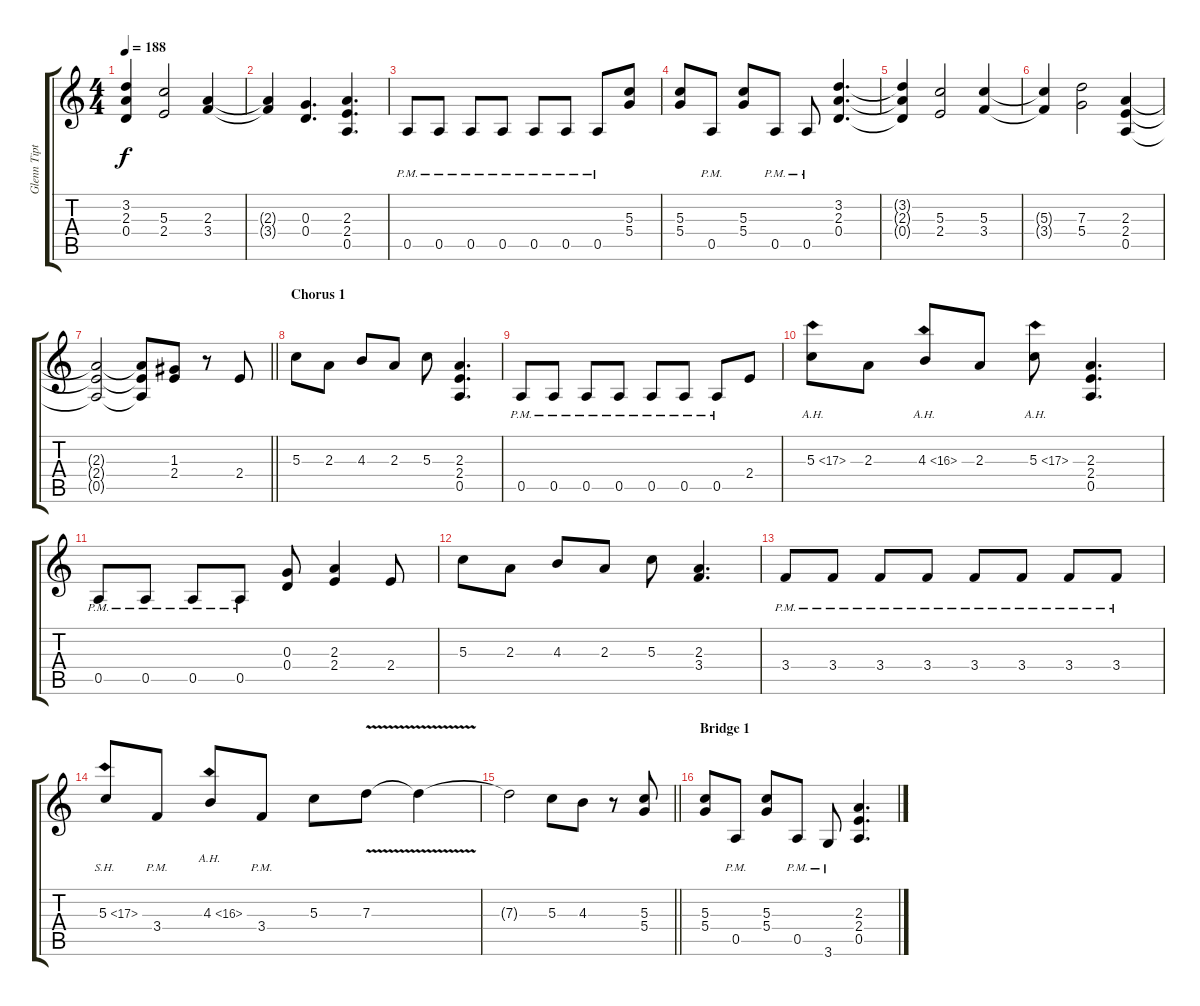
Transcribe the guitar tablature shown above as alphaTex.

\track ("Glenn Tipton" "Glenn Tipt") {instrument distortionguitar}
\staff {score tabs}
\tuning (E4 B3 G3 D3 A2 E2) {hide}
\ts (4 4)
\tempo 188
\clef g2
\ks c
(3.2{t} 2.3{t} 0.4{t}).4{dy f} (5.3 2.4).2 (2.3 3.4).4 |
(2.3{t} 3.4{t}).4 (0.3 0.4).4{d} (2.3 2.4 0.5).4{d} |
0.5{pm}.8 0.5{pm}.8 0.5{pm}.8 0.5{pm}.8 0.5{pm}.8 0.5{pm}.8 0.5{pm}.8 (5.3 5.4).8 |
(5.3 5.4).8 0.5{pm}.8 (5.3 5.4).8 0.5{pm}.8 0.5{pm}.8 (3.2 2.3 0.4).4{d} |
(3.2{t} 2.3{t} 0.4{t}).4 (5.3 2.4).2 (5.3 3.4).4 |
(5.3{t} 3.4{t}).4 (7.3 5.4).2 (2.3 2.4 0.5).4 |
\barLineRight lightlight
(2.3{t} 2.4{t} 0.5{t}).2 (2.3{t} 2.4{t} 0.5{t}).8 (1.3 2.4).8 r.8 2.4.8 |
\section ("" "Chorus 1")
5.3.8 2.3.8 4.3.8 2.3.8 5.3.8 (2.3 2.4 0.5).4{d} |
0.5{pm}.8 0.5{pm}.8 0.5{pm}.8 0.5{pm}.8 0.5{pm}.8 0.5{pm}.8 0.5{pm}.8 2.4.8 |
5.3{ah 12}.8 2.3.8 4.3{ah 12}.8 2.3.8 5.3{ah 12}.8 (2.3 2.4 0.5).4{d} |
0.5{pm}.8 0.5{pm}.8 0.5{pm}.8 0.5{pm}.8 (0.3 0.4).8 (2.3 2.4).4 2.4.8 |
5.3.8 2.3.8 4.3.8 2.3.8 5.3.8 (2.3 3.4).4{d} |
3.4{pm}.8 3.4{pm}.8 3.4{pm}.8 3.4{pm}.8 3.4{pm}.8 3.4{pm}.8 3.4{pm}.8 3.4{pm}.8 |
5.3{sh 12}.8 3.4{pm}.8 4.3{ah 12}.8 3.4{pm}.8 5.3.8 7.3{v}.8 7.3{t}.4 |
\barLineRight lightlight
7.3{t}.2 5.3.8 4.3.8 r.8 (5.3 5.4).8 |
\section ("" "Bridge 1")
(5.3 5.4).8 0.5{pm}.8 (5.3 5.4).8 0.5{pm}.8 3.6{pm}.8 (2.3 2.4 0.5).4{d}
